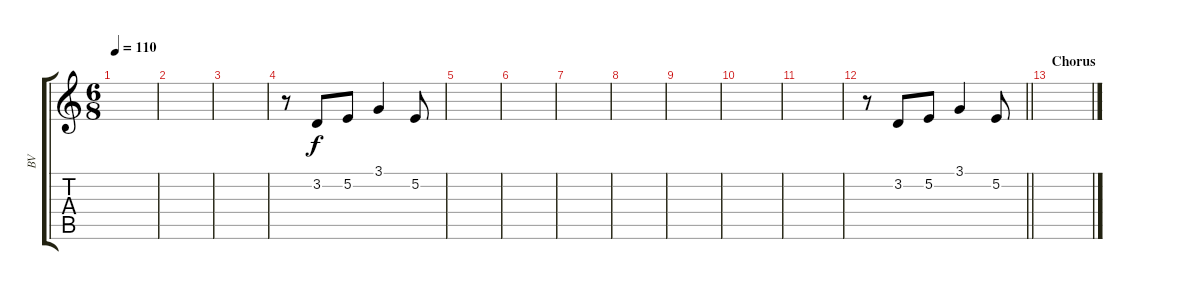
\track ("BV" "BV") {instrument brightacousticpiano}
\staff {score tabs}
\tuning (E4 B3 G3 D3 A2 E2) {hide}
\ts (6 8)
\tempo 110
\clef g2
\ks c
|
|
|
r.8 3.2.8 5.2.8 3.1.4 5.2.8 |
|
|
|
|
|
|
|
\barLineRight lightlight
r.8 3.2.8 5.2.8 3.1.4 5.2.8 |
\section ("" "Chorus")
